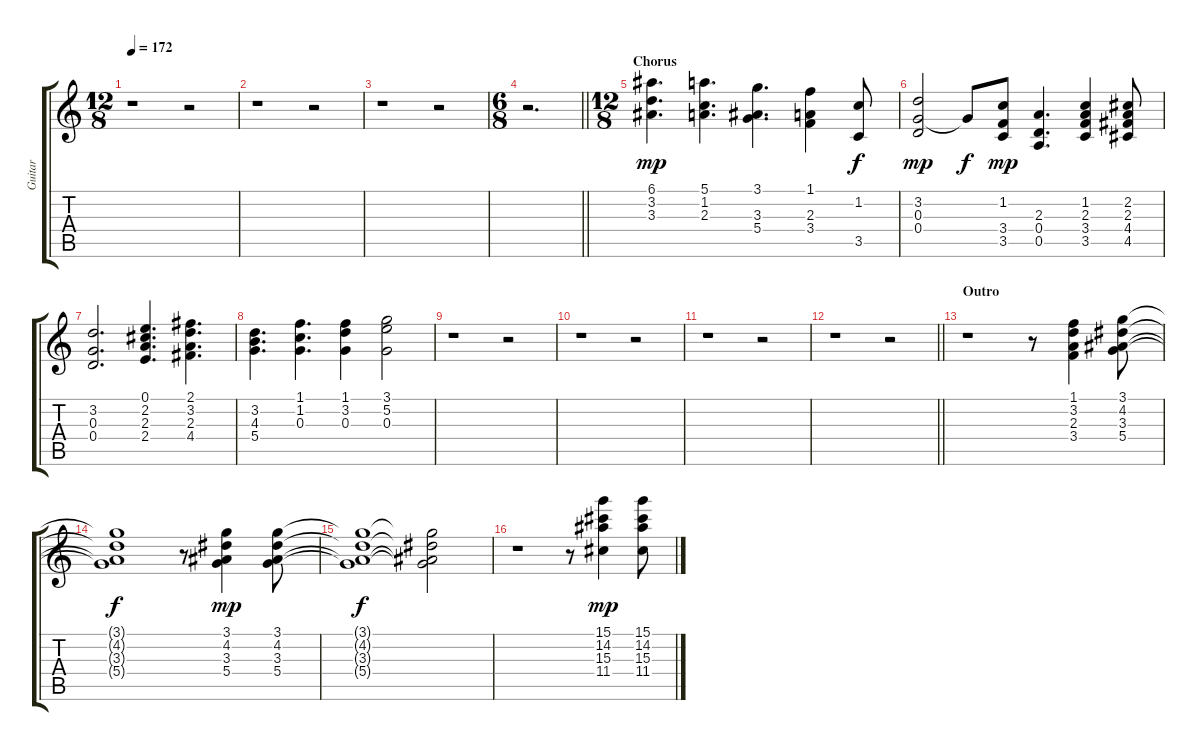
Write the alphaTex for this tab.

\track ("Guitar" "Guitar") {instrument overdrivenguitar}
\staff {score tabs}
\tuning (E4 B3 G3 D3 A2 E2) {hide}
\ts (12 8)
\tempo 172
\clef g2
\ks c
r.1{dy mp} r.2 |
r.1 r.2 |
r.1 r.2 |
\ts (6 8)
\barLineRight lightlight
r.2{d} |
\ts (12 8)
\section ("" "Chorus")
(6.1 3.2 3.3).4{d} (5.1 1.2 2.3).4{d} (3.1 3.3 5.4).4{d} (1.1 2.3 3.4).4 (1.2 3.5).8{dy f} |
(3.2 0.3 0.4).2{dy mp} 0.3{t}.8{dy f} (1.2 3.4 3.5).8{dy mp} (2.3 0.4 0.5).4{d} (1.2 2.3 3.4 3.5).4 (2.2 2.3 4.4 4.5).8 |
(3.2 0.3 0.4).2{d} (0.1 2.2 2.3 2.4).4{d} (2.1 3.2 2.3 4.4).4{d} |
(3.2 4.3 5.4).4{d} (1.1 1.2 0.3).4{d} (1.1 3.2 0.3).4 (3.1 5.2 0.3).2 |
r.1 r.2 |
r.1 r.2 |
r.1 r.2 |
\barLineRight lightlight
r.1 r.2 |
\section ("" "Outro")
r.1 r.8 (1.1 3.2 2.3 3.4).4 (3.1 4.2 3.3 5.4).8 |
(3.1{t} 4.2{t} 3.3{t} 5.4{t}).1{dy f} r.8 (3.1 4.2 3.3 5.4).4{dy mp} (3.1 4.2 3.3 5.4).8 |
(3.1{t} 4.2{t} 3.3{t} 5.4{t}).1{dy f} (3.1{t} 4.2{t} 3.3{t} 5.4{t}).2 |
r.1 r.8 (15.1 14.2 15.3 11.4).4{dy mp} (15.1 14.2 15.3 11.4).8
